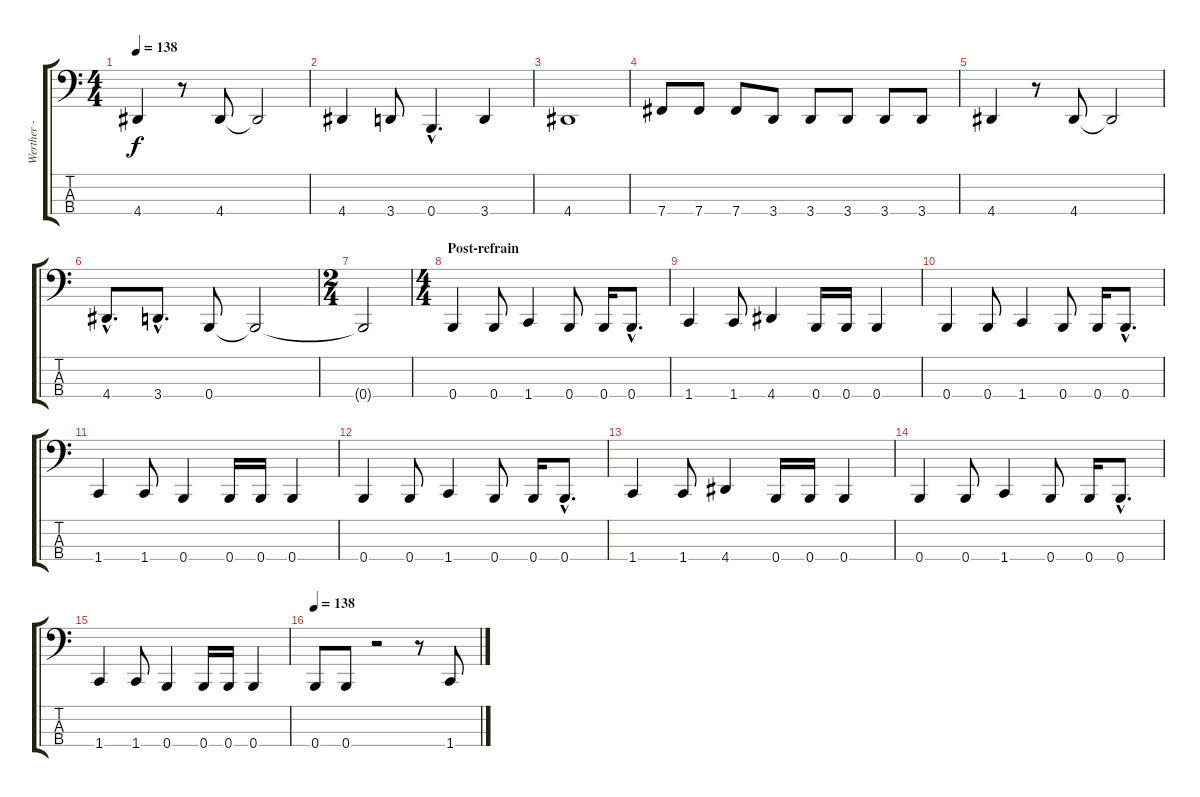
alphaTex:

\track ("Werther - Basse" "Werther - ") {instrument electricbasspick}
\staff {score tabs}
\tuning (E2 B1 Gb1 B0) {hide}
\ts (4 4)
\tempo 138
\clef f4
\ks c
4.4.4{dy f} r.8 4.4.8 4.4{t}.2 |
4.4.4 3.4.8 0.4{hac}.4{d} 3.4.4 |
4.4.1 |
7.4.8 7.4.8 7.4.8 3.4.8 3.4.8 3.4.8 3.4.8 3.4.8 |
4.4.4 r.8 4.4.8 4.4{t}.2 |
4.4{hac}.8{d} 3.4{hac}.8{d} 0.4.8 0.4{t}.2 |
\ts (2 4)
0.4{t}.2 |
\ts (4 4)
\section ("" "Post-refrain")
0.4.4 0.4.8 1.4.4 0.4.8 0.4.16 0.4{hac}.8{d} |
1.4.4 1.4.8 4.4.4 0.4.16 0.4.16 0.4.4 |
0.4.4 0.4.8 1.4.4 0.4.8 0.4.16 0.4{hac}.8{d} |
1.4.4 1.4.8 0.4.4 0.4.16 0.4.16 0.4.4 |
0.4.4 0.4.8 1.4.4 0.4.8 0.4.16 0.4{hac}.8{d} |
1.4.4 1.4.8 4.4.4 0.4.16 0.4.16 0.4.4 |
0.4.4 0.4.8 1.4.4 0.4.8 0.4.16 0.4{hac}.8{d} |
1.4.4 1.4.8 0.4.4 0.4.16 0.4.16 0.4.4 |
\section ("" "")
\tempo 138
0.4.8{volume 16 balance 8 instrument electricbasspick} 0.4.8 r.2 r.8 1.4.8
